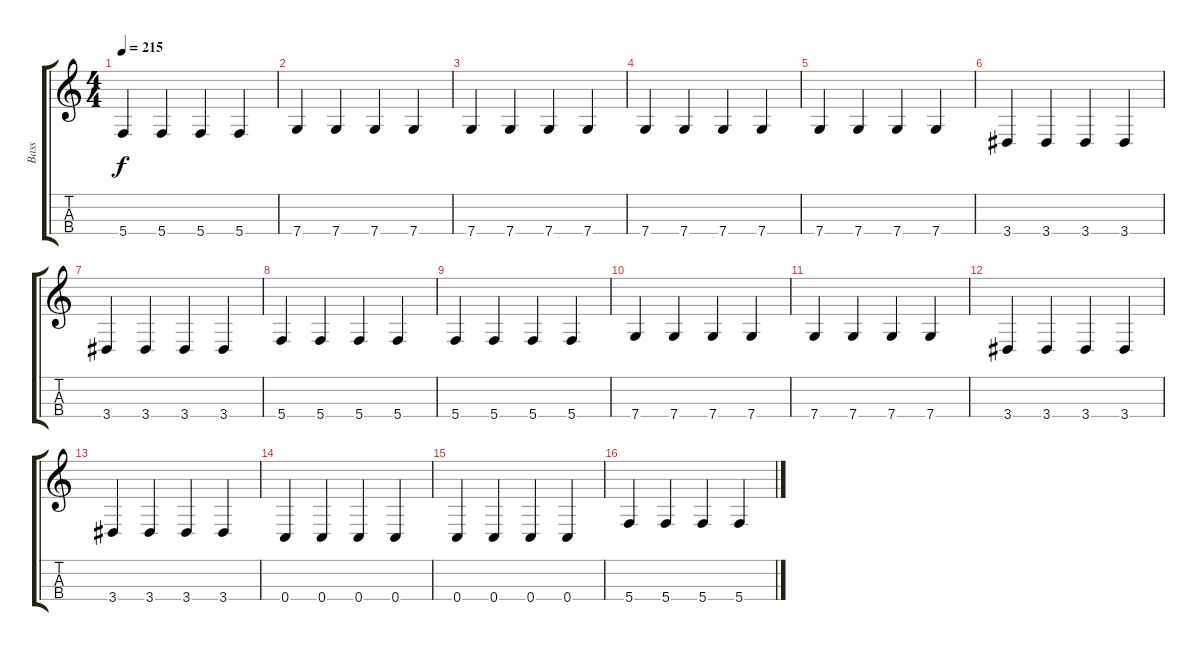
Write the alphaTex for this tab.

\track ("Bass" "Bass") {instrument electricbassfinger}
\staff {score tabs}
\tuning (G3 C3 G2 C2) {hide}
\ts (4 4)
\tempo 215
\clef g2
\ks c
5.4.4{dy f} 5.4.4 5.4.4 5.4.4 |
7.4.4 7.4.4 7.4.4 7.4.4 |
7.4.4 7.4.4 7.4.4 7.4.4 |
7.4.4 7.4.4 7.4.4 7.4.4 |
7.4.4 7.4.4 7.4.4 7.4.4 |
3.4.4 3.4.4 3.4.4 3.4.4 |
3.4.4 3.4.4 3.4.4 3.4.4 |
5.4.4 5.4.4 5.4.4 5.4.4 |
5.4.4 5.4.4 5.4.4 5.4.4 |
7.4.4 7.4.4 7.4.4 7.4.4 |
7.4.4 7.4.4 7.4.4 7.4.4 |
3.4.4 3.4.4 3.4.4 3.4.4 |
3.4.4 3.4.4 3.4.4 3.4.4 |
0.4.4 0.4.4 0.4.4 0.4.4 |
0.4.4 0.4.4 0.4.4 0.4.4 |
5.4.4 5.4.4 5.4.4 5.4.4
